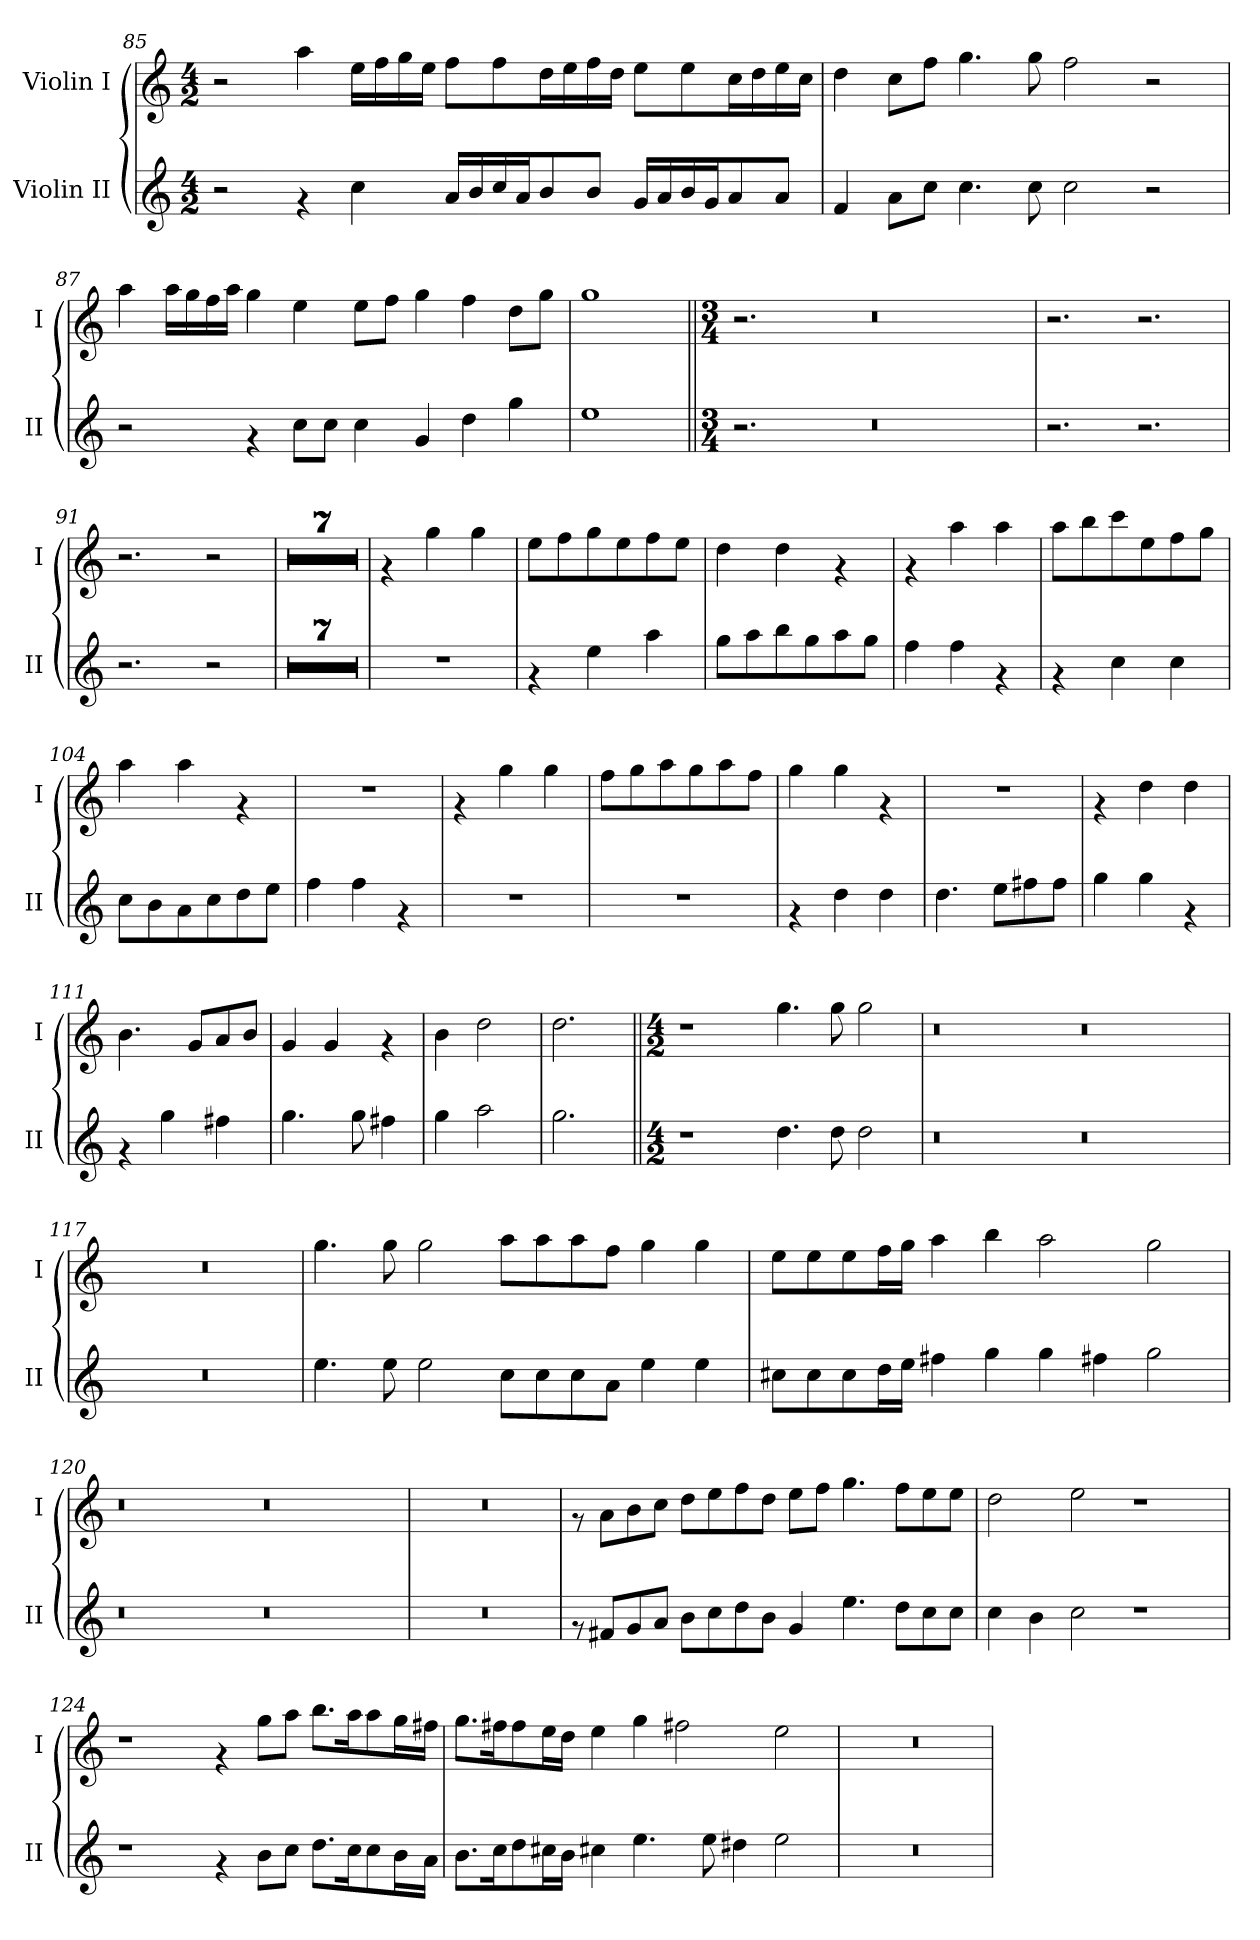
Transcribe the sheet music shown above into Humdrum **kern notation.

**kern	**kern
*part2	*part1
*staff2	*staff1
*I"Violin II	*I"Violin I
*I'II	*I'I
!!LO:LB:g=z
*clefG2	*clefG2
*k[]	*k[]
*C:	*C:
*M4/2	*M4/2
=85	=85
2r	2r
4rf	4aa\
4cc\	16ee\L
.	16ff\
.	16gg\
.	16ee\J
16a/L	8ff\L
16b/	.
16cc/	8ff\
16a/	.
8b/	16dd\
.	16ee\
8b/J	16ff\
.	16dd\J
16g/L	8ee\L
16a/	.
16b/	8ee\
16g/	.
8a/	16cc\
.	16dd\
8a/J	16ee\
.	16cc\J
=86	=86
4f/	4dd\
8a\L	8cc\L
8cc\J	8ff\J
4.cc\	4.gg\
8cc\	8gg\
2cc\	2ff\
2r	2r
=87	=87
2r	4aa\
.	16aa\L
.	16gg\
.	16ff\
.	16aa\J
4rf	4gg\
8cc\L	4ee\
8cc\J	.
4cc\	8ee\L
.	8ff\J
4g/	4gg\
4dd\	4ff\
4gg\	8dd\L
.	8gg\J
!!LO:LB:g=z
=88	=88
1ee	1gg
=89||	=89||
*M3/4	*M3/4
2.r	2.r
4ryy	4ryy
0r	0r
=90	=90
2.r	2.r
2.r	2.r
=91	=91
2.r	2.r
2r	2r
=92	=92
2.r	2.r
=93	=93
2.r	2.r
=94	=94
2.r	2.r
=95	=95
2.r	2.r
=96	=96
2.r	2.r
=97	=97
2.r	2.r
=98	=98
2.r	2.r
=99	=99
2.r	4rf
.	4gg\
.	4gg\
=100	=100
4rf	8ee\L
.	8ff\
4ee\	8gg\
.	8ee\
4aa\	8ff\
.	8ee\J
=101	=101
8gg\L	4dd\
8aa\	.
8bb\	4dd\
8gg\	.
8aa\	4rf
8gg\J	.
=102	=102
4ff\	4rf
4ff\	4aa\
4rf	4aa\
=103	=103
4rf	8aa\L
.	8bb\
4cc\	8ccc\
.	8ee\
4cc\	8ff\
.	8gg\J
=104	=104
8cc\L	4aa\
8b\	.
8a\	4aa\
8cc\	.
8dd\	4rf
8ee\J	.
!!LO:LB:g=z
=105	=105
4ff\	2.r
4ff\	.
4rf	.
=106	=106
2.r	4rf
.	4gg\
.	4gg\
=107	=107
2.r	8ff\L
.	8gg\
.	8aa\
.	8gg\
.	8aa\
.	8ff\J
=108	=108
4rf	4gg\
4dd\	4gg\
4dd\	4rf
=109	=109
4.dd\	2.r
8ee\L	.
8ff#X\	.
8ff#\J	.
=110	=110
4gg\	4rf
4gg\	4dd\
4rf	4dd\
=111	=111
4rf	4.b\
4gg\	.
.	8g/L
4ff#X\	8a/
.	8b/J
=112	=112
4.gg\	4g/
.	4g/
8gg\	.
4ff#X\	4rf
=113	=113
4gg\	4b\
2aa\	2dd\
!!LO:PB:g=z
=114	=114
2.gg\	2.dd\
=115||	=115||
*M4/2	*M4/2
1r	1r
4.dd\	4.gg\
8dd\	8gg\
2dd\	2gg\
=116	=116
0r	0r
0r	0r
=117	=117
0r	0r
=118	=118
4.ee\	4.gg\
8ee\	8gg\
2ee\	2gg\
8cc\L	8aa\L
8cc\	8aa\
8cc\	8aa\
8a\J	8ff\J
4ee\	4gg\
4ee\	4gg\
!!LO:LB:g=z
=119	=119
8cc#X\L	8ee\L
8cc#\	8ee\
8cc#\	8ee\
16dd\	16ff\
16ee\J	16gg\J
4ff#X\	4aa\
4gg\	4bb\
4gg\	2aa\
4ff#X\	.
2gg\	2gg\
=120	=120
0r	0r
0r	0r
=121	=121
0r	0r
=122	=122
8rf	8rf
8f#X/L	8a\L
8g/	8b\
8a/J	8cc\J
8b\L	8dd\L
8cc\	8ee\
8dd\	8ff\
8b\J	8dd\J
4g/	8ee\L
.	8ff\J
4.ee\	4.gg\
8dd\L	8ff\L
8cc\	8ee\
8cc\J	8ee\J
=123	=123
4cc\	2dd\
4b\	.
2cc\	2ee\
1r	1r
!!LO:LB:g=z
=124	=124
1r	1r
4rf	4rf
8b\L	8gg\L
8cc\J	8aa\J
8.dd\L	8.bb\L
16cc\	16aa\
8cc\	8aa\
16b\	16gg\
16a\J	16ff#X\J
=125	=125
8.b\L	8.gg\L
16cc\	16ff#X\
8dd\	8ff#\
16cc#X\	16ee\
16b\J	16dd\J
4cc#X\	4ee\
4.ee\	4gg\
.	2ff#X\
8ee\	.
4dd#X\	.
2ee\	2ee\
=126	=126
0r	0r
=	=
*-	*-
